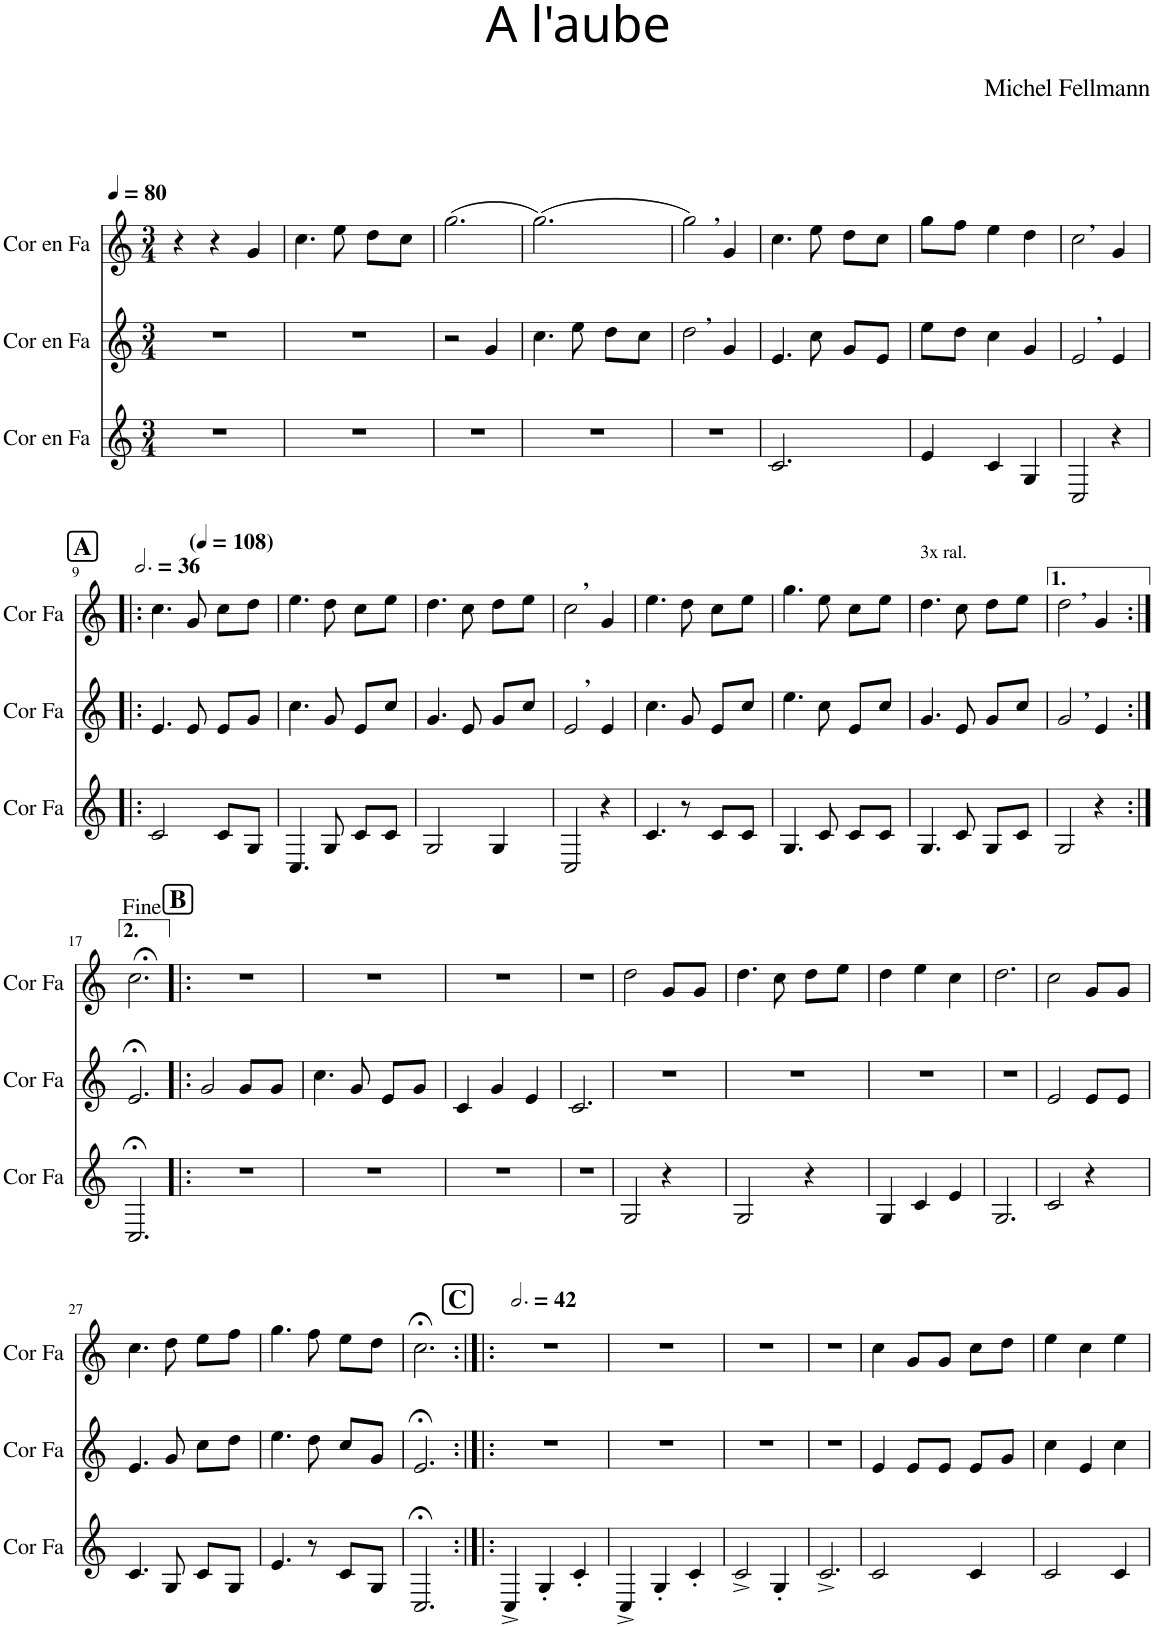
**kern	**kern	**kern
*part3	*part2	*part1
*staff3	*staff2	*staff1
*I"Cor en Fa	*I"Cor en Fa	*I"Cor en Fa
*I'Cor Fa	*I'Cor Fa	*I'Cor Fa
*clefG2	*clefG2	*clefG2
*Trd4c7	*Trd4c7	*Trd4c7
*k[]	*k[]	*k[]
*M3/4	*M3/4	*M3/4
*MM80	*MM80	*MM80
=1	=1	=1
2.r	2.r	4r
.	.	4r
.	.	4g/
=2	=2	=2
2.r	2.r	4.cc\
.	.	8ee\
.	.	8dd\L
.	.	8cc\J
=3	=3	=3
2.r	2r	(2.gg\
.	4g/	.
=4	=4	=4
2.r	4.cc\	(2.gg\)
.	8ee\	.
.	8dd\L	.
.	8cc\J	.
=5	=5	=5
!	!LO:TX:a:B:t=,	!
2.r	2dd\	2gg\)
!	!	!LO:TX:a:B:t=,
.	4g/	4g/
=6	=6	=6
2.c/	4.e/	4.cc\
.	8cc\	8ee\
.	8g/L	8dd\L
.	8e/J	8cc\J
=7	=7	=7
4e/	8ee\L	8gg\L
.	8dd\J	8ff\J
4c/	4cc\	4ee\
4G/	4g/	4dd\
=8	=8	=8
!	!	!LO:TX:a:B:t=,
!	!LO:TX:a:B:t=,	!
2C/	2e/	2cc\
4r	4e/	4g/
!!LO:LB:g=z
=9!|:	=9!|:	=9!|:
!!LO:REH:place=s1:a:B:cj:fs=14:t=A
*	*	*MM108
2c/	4.e/	4.cc\
*	*	*MM108
.	8e/	8g/
8c/L	8e/L	8cc\L
8G/J	8g/J	8dd\J
=10	=10	=10
4.C/	4.cc\	4.ee\
8G/	8g/	8dd\
8c/L	8e/L	8cc\L
8c/J	8cc/J	8ee\J
=11	=11	=11
2G/	4.g/	4.dd\
.	8e/	8cc\
4G/	8g/L	8dd\L
.	8cc/J	8ee\J
=12	=12	=12
!	!	!LO:TX:a:B:t=,
!	!LO:TX:a:B:t=,	!
2C/	2e/	2cc\
4r	4e/	4g/
=13	=13	=13
4.c/	4.cc\	4.ee\
8r	8g/	8dd\
8c/L	8e/L	8cc\L
8c/J	8cc/J	8ee\J
=14	=14	=14
4.G/	4.ee\	4.gg\
8c/	8cc\	8ee\
8c/L	8e/L	8cc\L
8c/J	8cc/J	8ee\J
=15	=15	=15
!	!	!LO:TX:a:t=3x ral.
4.G/	4.g/	4.dd\
8c/	8e/	8cc\
8G/L	8g/L	8dd\L
8c/J	8cc/J	8ee\J
=16	=16	=16
!	!	!LO:TX:a:B:t=,
!	!LO:TX:a:B:t=,	!
2G/	2g/	2dd\
4r	4e/	4g/
!!LO:LB:g=z
=17:|!	=17:|!	=17:|!
2.C;</	2.e;</	2.cc;<\
!!LO:REH:place=s1:a:B:cj:fs=14:t=B
=18!|:	=18!|:	=18!|:
2.r	2g/	2.r
.	8g/L	.
.	8g/J	.
=19	=19	=19
2.r	4.cc\	2.r
.	8g/	.
.	8e/L	.
.	8g/J	.
=20	=20	=20
2.r	4c/	2.r
.	4g/	.
.	4e/	.
=21	=21	=21
2.r	2.c/	2.r
=22	=22	=22
2G/	2.r	2dd\
4r	.	8g/L
.	.	8g/J
=23	=23	=23
2G/	2.r	4.dd\
.	.	8cc\
4r	.	8dd\L
.	.	8ee\J
=24	=24	=24
4G/	2.r	4dd\
4c/	.	4ee\
4e/	.	4cc\
=25	=25	=25
2.G/	2.r	2.dd\
=26	=26	=26
2c/	2e/	2cc\
4r	8e/L	8g/L
.	8e/J	8g/J
!!LO:LB:g=z
=27	=27	=27
4.c/	4.e/	4.cc\
8G/	8g/	8dd\
8c/L	8cc\L	8ee\L
8G/J	8dd\J	8ff\J
=28	=28	=28
4.e/	4.ee\	4.gg\
8r	8dd\	8ff\
8c/L	8cc/L	8ee\L
8G/J	8g/J	8dd\J
=29	=29	=29
2.C;</	2.e;</	2.cc;<\
=30:|!|:	=30:|!|:	=30:|!|:
!!LO:REH:place=s1:a:B:cj:fs=14:t=C
*	*	*MM126
4C^/	2.r	2.r
4G'/	.	.
4c'/	.	.
=31	=31	=31
4C^/	2.r	2.r
4G'/	.	.
4c'/	.	.
=32	=32	=32
2c^/	2.r	2.r
4G'/	.	.
=33	=33	=33
2.c^/	2.r	2.r
=34	=34	=34
2c/	4e/	4cc\
.	8e/L	8g/L
.	8e/J	8g/J
4c/	8e/L	8cc\L
.	8g/J	8dd\J
=35	=35	=35
2c/	4cc\	4ee\
.	4e/	4cc\
4c/	4cc\	4ee\
=	=	=
*-	*-	*-
